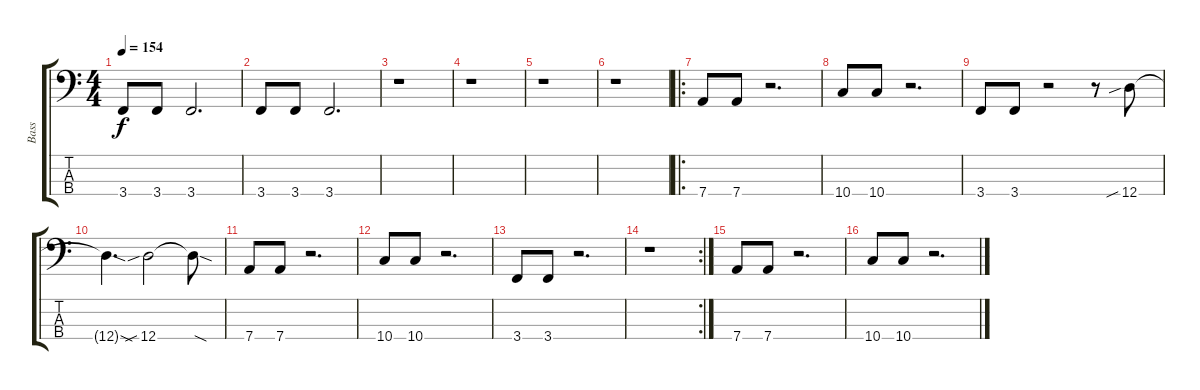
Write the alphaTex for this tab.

\track ("Bass " "Bass ") {instrument electricbasspick}
\staff {score tabs}
\tuning (G2 D2 A1 D1) {hide}
\ts (4 4)
\tempo 154
\clef f4
\ks c
3.4.8{dy f} 3.4.8 3.4.2{d} |
3.4.8 3.4.8 3.4.2{d} |
r.1 |
r.1 |
r.1 |
r.1 |
\ro
7.4.8 7.4.8 r.2{d} |
10.4.8 10.4.8 r.2{d} |
3.4.8 3.4.8 r.2 r.8 12.4{sib}.8 |
12.4{sod t}.4{d} 12.4{sib}.2 12.4{sod t}.8 |
7.4.8 7.4.8 r.2{d} |
10.4.8 10.4.8 r.2{d} |
3.4.8 3.4.8 r.2{d} |
\rc 2
r.1 |
7.4.8 7.4.8 r.2{d} |
10.4.8 10.4.8 r.2{d}
